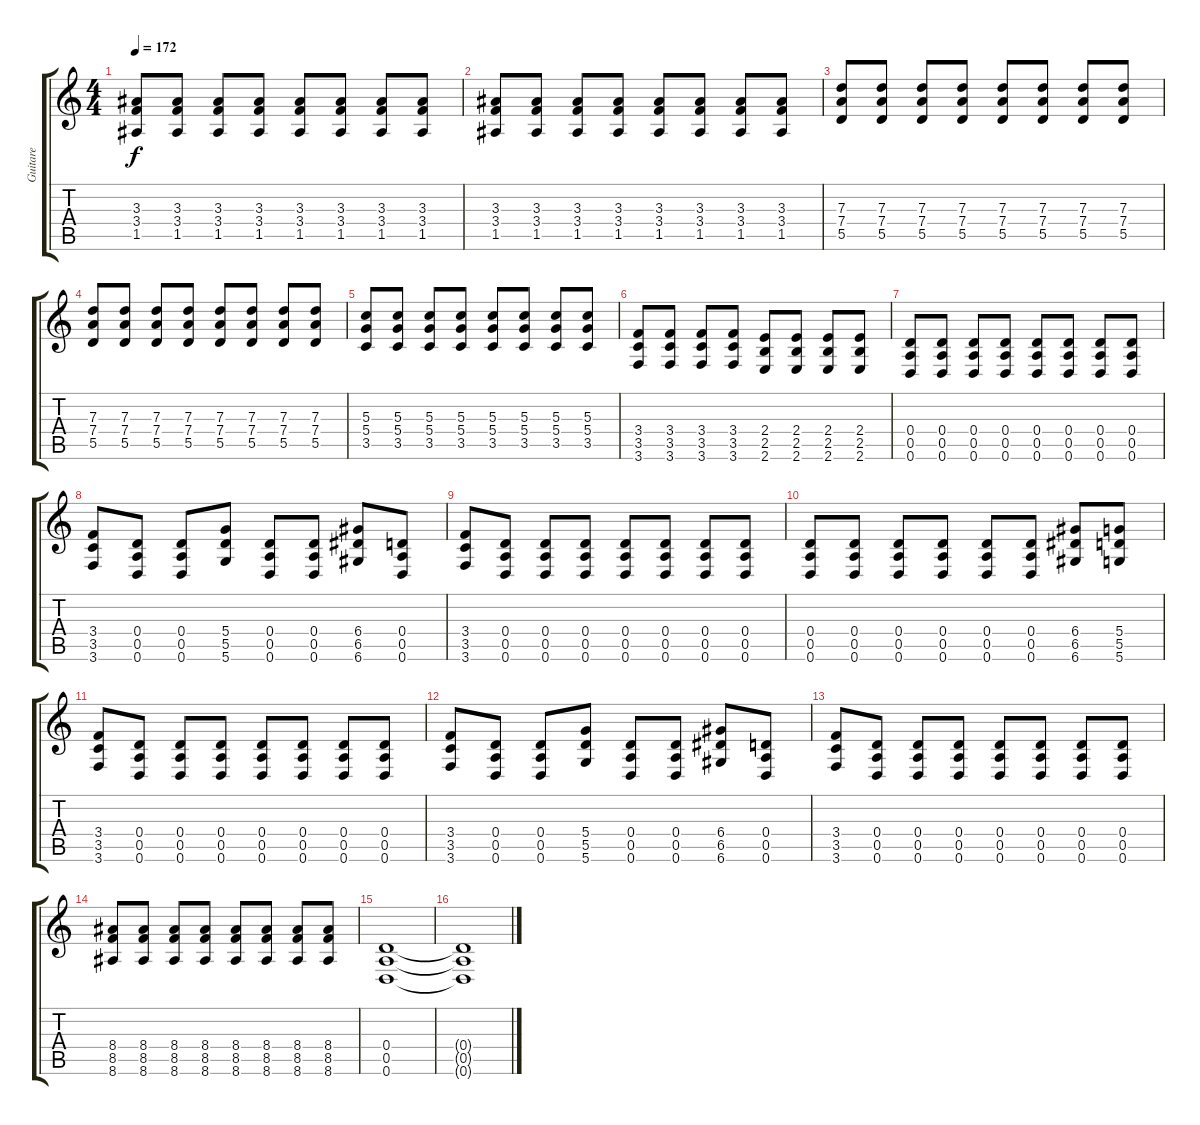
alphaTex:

\track ("Guitare" "Guitare") {instrument overdrivenguitar}
\staff {score tabs}
\tuning (E4 B3 G3 D3 A2 D2) {hide}
\ts (4 4)
\section ("" "")
\tempo 172
\clef g2
\ks c
(3.3 3.4 1.5).8{dy f} (3.3 3.4 1.5).8 (3.3 3.4 1.5).8 (3.3 3.4 1.5).8 (3.3 3.4 1.5).8 (3.3 3.4 1.5).8 (3.3 3.4 1.5).8 (3.3 3.4 1.5).8 |
(3.3 3.4 1.5).8 (3.3 3.4 1.5).8 (3.3 3.4 1.5).8 (3.3 3.4 1.5).8 (3.3 3.4 1.5).8 (3.3 3.4 1.5).8 (3.3 3.4 1.5).8 (3.3 3.4 1.5).8 |
(7.3 7.4 5.5).8 (7.3 7.4 5.5).8 (7.3 7.4 5.5).8 (7.3 7.4 5.5).8 (7.3 7.4 5.5).8 (7.3 7.4 5.5).8 (7.3 7.4 5.5).8 (7.3 7.4 5.5).8 |
(7.3 7.4 5.5).8 (7.3 7.4 5.5).8 (7.3 7.4 5.5).8 (7.3 7.4 5.5).8 (7.3 7.4 5.5).8 (7.3 7.4 5.5).8 (7.3 7.4 5.5).8 (7.3 7.4 5.5).8 |
(5.3 5.4 3.5).8 (5.3 5.4 3.5).8 (5.3 5.4 3.5).8 (5.3 5.4 3.5).8 (5.3 5.4 3.5).8 (5.3 5.4 3.5).8 (5.3 5.4 3.5).8 (5.3 5.4 3.5).8 |
(3.4 3.5 3.6).8 (3.4 3.5 3.6).8 (3.4 3.5 3.6).8 (3.4 3.5 3.6).8 (2.4 2.5 2.6).8 (2.4 2.5 2.6).8 (2.4 2.5 2.6).8 (2.4 2.5 2.6).8 |
\section ("" "")
(0.4 0.5 0.6).8 (0.4 0.5 0.6).8 (0.4 0.5 0.6).8 (0.4 0.5 0.6).8 (0.4 0.5 0.6).8 (0.4 0.5 0.6).8 (0.4 0.5 0.6).8 (0.4 0.5 0.6).8 |
(3.4 3.5 3.6).8 (0.4 0.5 0.6).8 (0.4 0.5 0.6).8 (5.4 5.5 5.6).8 (0.4 0.5 0.6).8 (0.4 0.5 0.6).8 (6.4 6.5 6.6).8 (0.4 0.5 0.6).8 |
(3.4 3.5 3.6).8 (0.4 0.5 0.6).8 (0.4 0.5 0.6).8 (0.4 0.5 0.6).8 (0.4 0.5 0.6).8 (0.4 0.5 0.6).8 (0.4 0.5 0.6).8 (0.4 0.5 0.6).8 |
(0.4 0.5 0.6).8 (0.4 0.5 0.6).8 (0.4 0.5 0.6).8 (0.4 0.5 0.6).8 (0.4 0.5 0.6).8 (0.4 0.5 0.6).8 (6.4 6.5 6.6).8 (5.4 5.5 5.6).8 |
(3.4 3.5 3.6).8 (0.4 0.5 0.6).8 (0.4 0.5 0.6).8 (0.4 0.5 0.6).8 (0.4 0.5 0.6).8 (0.4 0.5 0.6).8 (0.4 0.5 0.6).8 (0.4 0.5 0.6).8 |
(3.4 3.5 3.6).8 (0.4 0.5 0.6).8 (0.4 0.5 0.6).8 (5.4 5.5 5.6).8 (0.4 0.5 0.6).8 (0.4 0.5 0.6).8 (6.4 6.5 6.6).8 (0.4 0.5 0.6).8 |
(3.4 3.5 3.6).8 (0.4 0.5 0.6).8 (0.4 0.5 0.6).8 (0.4 0.5 0.6).8 (0.4 0.5 0.6).8 (0.4 0.5 0.6).8 (0.4 0.5 0.6).8 (0.4 0.5 0.6).8 |
(8.4 8.5 8.6).8 (8.4 8.5 8.6).8 (8.4 8.5 8.6).8 (8.4 8.5 8.6).8 (8.4 8.5 8.6).8 (8.4 8.5 8.6).8 (8.4 8.5 8.6).8 (8.4 8.5 8.6).8 |
\section ("" "")
(0.4 0.5 0.6).1{volume 7} |
(0.4{t} 0.5{t} 0.6{t}).1
